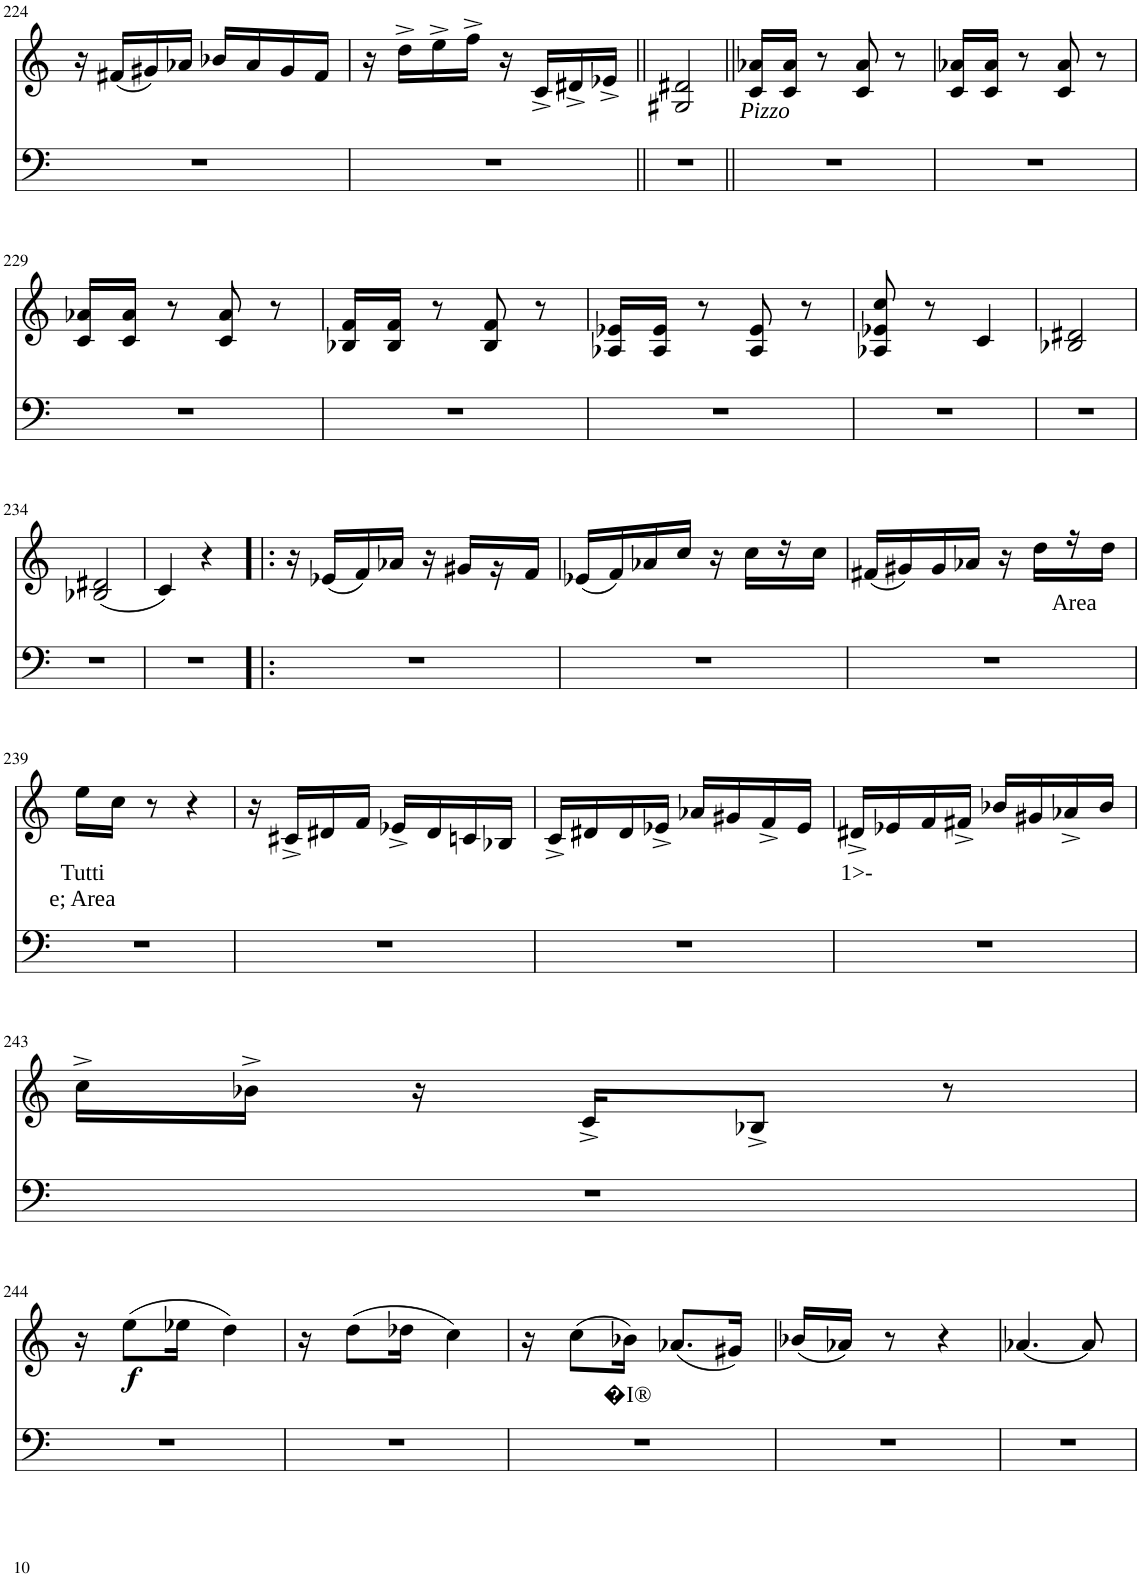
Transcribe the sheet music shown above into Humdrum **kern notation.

**kern	**kern	**text	**text	**dynam
*part2	*part1	*part1	*part1	*part1
*staff2	*staff1	*staff1	*staff1	*staff1
*I"Piano	*I"Piano	*	*	*
*I'Pno	*I'Pno	*	*	*
!!LO:PB:g=z
*clefF4	*clefG2	*	*	*
*k[]	*k[]	*	*	*
*M4/8	*M4/8	*	*	*
=224	=224	=224	=224	=224
2r	16r	.	.	.
.	(16f#X/LL	.	.	.
.	16g#X/)	.	.	.
.	16a-X/JJ	.	.	.
.	16b-X/LL	.	.	.
.	16a-/	.	.	.
.	16g#/	.	.	.
.	16f#/JJ	.	.	.
=225	=225	=225	=225	=225
2r	16r	.	.	.
.	16dd^\LL	.	.	.
.	16ee^\	.	.	.
.	16ff^\JJ	.	.	.
.	16r	.	.	.
.	16c^/LL	.	.	.
.	16d#X^/	.	.	.
.	16e-X^/JJ	.	.	.
=226||	=226||	=226||	=226||	=226||
2r	2G#X/ 2d#X/	.	.	.
=227||	=227||	=227||	=227||	=227||
!	!LO:TX:b:i:t=Pizzo	!	!	!
2r	16c/ 16a-X/LL	.	.	.
.	16c/ 16a-/JJ	.	.	.
.	8r	.	.	.
.	8c/ 8a-/	.	.	.
.	8r	.	.	.
=228	=228	=228	=228	=228
2r	16c/ 16a-X/LL	.	.	.
.	16c/ 16a-/JJ	.	.	.
.	8r	.	.	.
.	8c/ 8a-/	.	.	.
.	8r	.	.	.
!!LO:LB:g=z
=229	=229	=229	=229	=229
2r	16c/ 16a-X/LL	.	.	.
.	16c/ 16a-/JJ	.	.	.
.	8r	.	.	.
.	8c/ 8a-/	.	.	.
.	8r	.	.	.
=230	=230	=230	=230	=230
2r	16B-X/ 16f/LL	.	.	.
.	16B-/ 16f/JJ	.	.	.
.	8r	.	.	.
.	8B-/ 8f/	.	.	.
.	8r	.	.	.
=231	=231	=231	=231	=231
2r	16A-X/ 16e-X/LL	.	.	.
.	16A-/ 16e-/JJ	.	.	.
.	8r	.	.	.
.	8A-/ 8e-/	.	.	.
.	8r	.	.	.
=232	=232	=232	=232	=232
2r	8A-X/ 8e-X/ 8cc/	.	.	.
.	8r	.	.	.
.	4c/	.	.	.
=233	=233	=233	=233	=233
2r	2B-X/ 2d#X/	.	.	.
!!LO:LB:g=z
=234	=234	=234	=234	=234
2r	(2B-X/ 2d#X/	.	.	.
=235	=235	=235	=235	=235
2r	4c/)	.	.	.
.	4r	.	.	.
=236!|:	=236!|:	=236!|:	=236!|:	=236!|:
2r	16r	.	.	.
.	(16e-X/LL	.	.	.
.	16f/)	.	.	.
.	16a-X/JJ	.	.	.
.	16r	.	.	.
.	16g#X/LL	.	.	.
.	16r	.	.	.
.	16f/JJ	.	.	.
=237	=237	=237	=237	=237
2r	(16e-X/LL	.	.	.
.	16f/)	.	.	.
.	16a-X/	.	.	.
.	16cc/JJ	.	.	.
.	16r	.	.	.
.	16cc\LL	.	.	.
.	16r	.	.	.
.	16cc\JJ	.	.	.
=238	=238	=238	=238	=238
2r	(16f#X/LL	.	.	.
.	16g#X/)	.	.	.
.	16g#/	.	.	.
.	16a-X/JJ	.	.	.
.	16r	.	.	.
.	16dd\LL	.	.	.
!	!	!LO:LY:b	!	!
.	16r	Area	.	.
.	16dd\JJ	.	.	.
!!LO:LB:g=z
=239	=239	=239	=239	=239
!	!	!LO:LY:b	!LO:LY:b	!
2r	16ee\LL	Tutti	e; Area	.
.	16cc\JJ	.	.	.
.	8r	.	.	.
.	4r	.	.	.
=240	=240	=240	=240	=240
2r	16r	.	.	.
.	16c#X^/LL	.	.	.
.	16d#X/	.	.	.
.	16f/JJ	.	.	.
.	16e-X^/LL	.	.	.
.	16d#/	.	.	.
.	16cn/	.	.	.
.	16B-X/JJ	.	.	.
=241	=241	=241	=241	=241
2r	16c^/LL	.	.	.
.	16d#X/	.	.	.
.	16d#/	.	.	.
.	16e-X^/JJ	.	.	.
.	16a-X/LL	.	.	.
.	16g#X/	.	.	.
.	16f^/	.	.	.
.	16e-/JJ	.	.	.
=242	=242	=242	=242	=242
!	!	!LO:LY:b	!	!
2r	16d#X^/LL	1>-	.	.
.	16e-X/	.	.	.
.	16f/	.	.	.
.	16f#X^/JJ	.	.	.
.	16b-X/LL	.	.	.
.	16g#X/	.	.	.
.	16a-X^/	.	.	.
.	16b-/JJ	.	.	.
!!LO:LB:g=z
=243	=243	=243	=243	=243
2r	16cc^\LL	.	.	.
.	16b-X^\JJ	.	.	.
.	16r	.	.	.
.	16c^/KL	.	.	.
.	8B-X^/J	.	.	.
.	8r	.	.	.
!!LO:LB:g=z
=244	=244	=244	=244	=244
2r	16r	.	.	.
!	!	!	!	!LO:DY:b
.	(8ee\L	.	.	f
.	16ee-X\Jk	.	.	.
.	4dd\)	.	.	.
=245	=245	=245	=245	=245
2r	16r	.	.	.
.	(8dd\L	.	.	.
.	16dd-X\Jk	.	.	.
.	4cc\)	.	.	.
=246	=246	=246	=246	=246
2r	16r	.	.	.
.	(8cc\L	.	.	.
!	!	!LO:LY:b	!	!
.	16b-X\Jk)	�I®	.	.
.	(8.a-X/L	.	.	.
.	16g#X/Jk)	.	.	.
=247	=247	=247	=247	=247
2r	(16b-X/LL	.	.	.
.	16a-X/JJ)	.	.	.
.	8r	.	.	.
.	4r	.	.	.
=248	=248	=248	=248	=248
2r	[4.a-X/	.	.	.
.	8a-/]	.	.	.
=	=	=	=	=
*-	*-	*-	*-	*-
